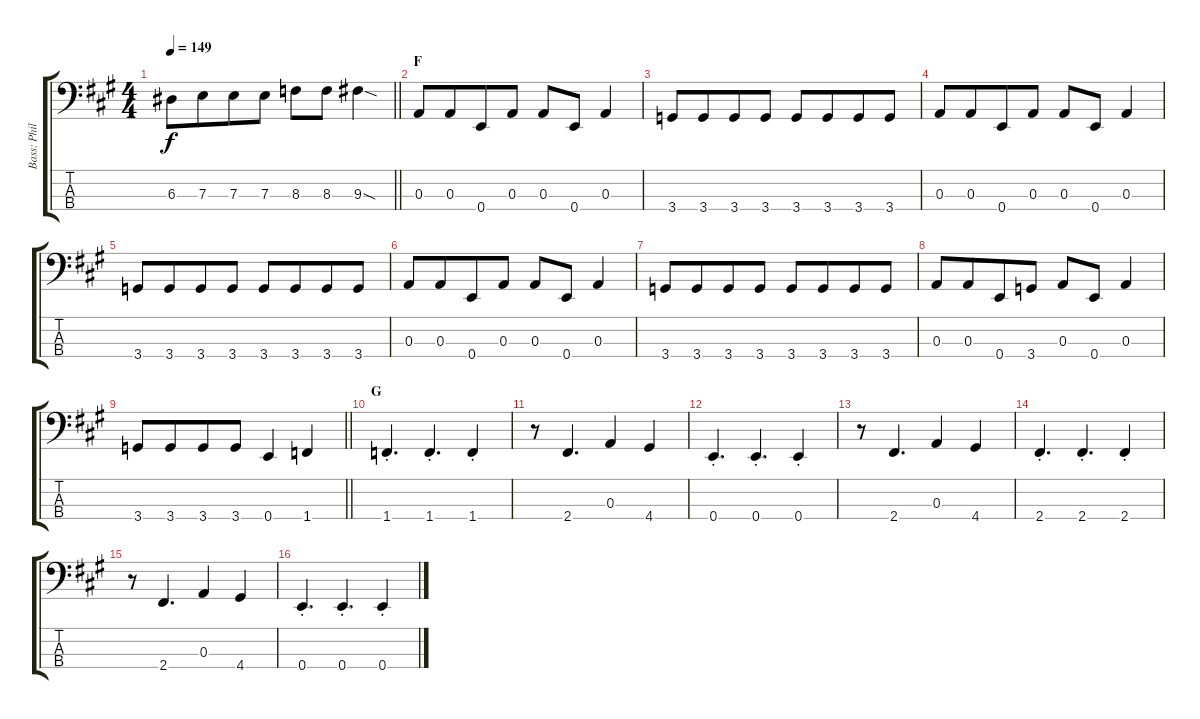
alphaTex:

\track ("Bass: Phillip" "Bass: Phil") {instrument electricbassfinger}
\staff {score tabs}
\tuning (G2 D2 A1 E1) {hide}
\ts (4 4)
\tempo 149
\clef f4
\barLineRight lightlight
\ks a
6.3.8{dy f} 7.3.8{beam merge} 7.3.8 7.3.8 8.3.8 8.3.8 9.3{sod}.4 |
\section ("" "F")
0.3.8 0.3.8{beam merge} 0.4.8 0.3.8 0.3.8 0.4.8 0.3.4 |
3.4.8 3.4.8{beam merge} 3.4.8 3.4.8 3.4.8 3.4.8{beam merge} 3.4.8 3.4.8 |
0.3.8 0.3.8{beam merge} 0.4.8 0.3.8 0.3.8 0.4.8 0.3.4 |
3.4.8 3.4.8{beam merge} 3.4.8 3.4.8 3.4.8 3.4.8{beam merge} 3.4.8 3.4.8 |
0.3.8 0.3.8{beam merge} 0.4.8 0.3.8 0.3.8 0.4.8 0.3.4 |
3.4.8 3.4.8{beam merge} 3.4.8 3.4.8 3.4.8 3.4.8{beam merge} 3.4.8 3.4.8 |
0.3.8 0.3.8{beam merge} 0.4.8 3.4.8 0.3.8 0.4.8 0.3.4 |
\barLineRight lightlight
3.4.8 3.4.8{beam merge} 3.4.8 3.4.8 0.4.4 1.4.4 |
\section ("" "G")
1.4{st}.4{d} 1.4{st}.4{d} 1.4{st}.4 |
r.8 2.4.4{d} 0.3.4 4.4.4 |
0.4{st}.4{d} 0.4{st}.4{d} 0.4{st}.4 |
r.8 2.4.4{d} 0.3.4 4.4.4 |
2.4{st}.4{d} 2.4{st}.4{d} 2.4{st}.4 |
r.8 2.4.4{d} 0.3.4 4.4.4 |
0.4{st}.4{d} 0.4{st}.4{d} 0.4{st}.4
